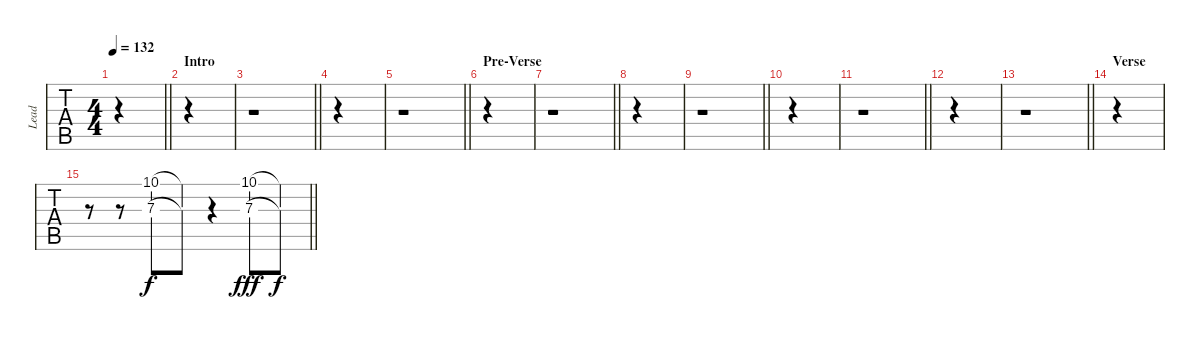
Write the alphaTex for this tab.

\track ("Lead" "Lead") {instrument distortionguitar}
\staff {tabs}
\tuning (E4 B3 G3 D3 A2 E2) {hide}
\ts (4 4)
\tempo 132
\clef g2
\barLineRight lightlight
\ks c
|
\section ("" "Intro")
\ks d
|
\barLineRight lightlight
r.1 |
|
\barLineRight lightlight
r.1 |
\section ("" "Pre-Verse")
|
\barLineRight lightlight
r.1 |
|
\barLineRight lightlight
r.1 |
|
\barLineRight lightlight
r.1 |
|
\barLineRight lightlight
r.1 |
\section ("" "Verse")
|
\barLineRight lightlight
r.8 r.8 (10.1 7.3).8 (10.1{t} 7.3{t}).8{dy f} r.4 (10.1 7.3).8{dy fff} (10.1{t} 7.3{t}).8{dy f}
